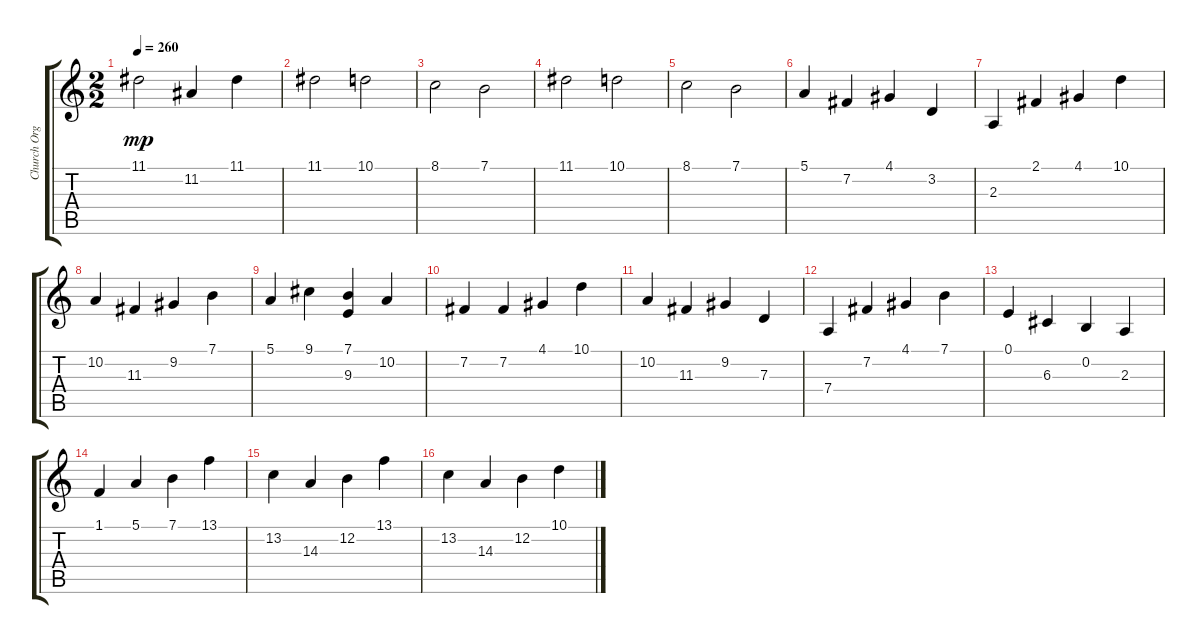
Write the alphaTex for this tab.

\track ("Church Organ" "Church Org") {instrument churchorgan}
\staff {score tabs}
\tuning (E4 B3 G3 D3 A2 E2) {hide}
\ts (2 2)
\tempo 260
\clef g2
\ks c
11.1.2{dy mp} 11.2.4 11.1.4 |
11.1.2 10.1.2 |
8.1.2 7.1.2 |
11.1.2 10.1.2 |
8.1.2 7.1.2 |
5.1.4 7.2.4 4.1.4 3.2.4 |
2.3.4 2.1.4 4.1.4 10.1.4 |
10.2.4 11.3.4 9.2.4 7.1.4 |
5.1.4 9.1.4 (7.1 9.3).4 10.2.4 |
7.2.4 7.2.4 4.1.4 10.1.4 |
10.2.4 11.3.4 9.2.4 7.3.4 |
7.4.4 7.2.4 4.1.4 7.1.4 |
0.1.4 6.3.4 0.2.4 2.3.4 |
1.1.4 5.1.4 7.1.4 13.1.4 |
13.2.4 14.3.4 12.2.4 13.1.4 |
13.2.4 14.3.4 12.2.4 10.1.4
